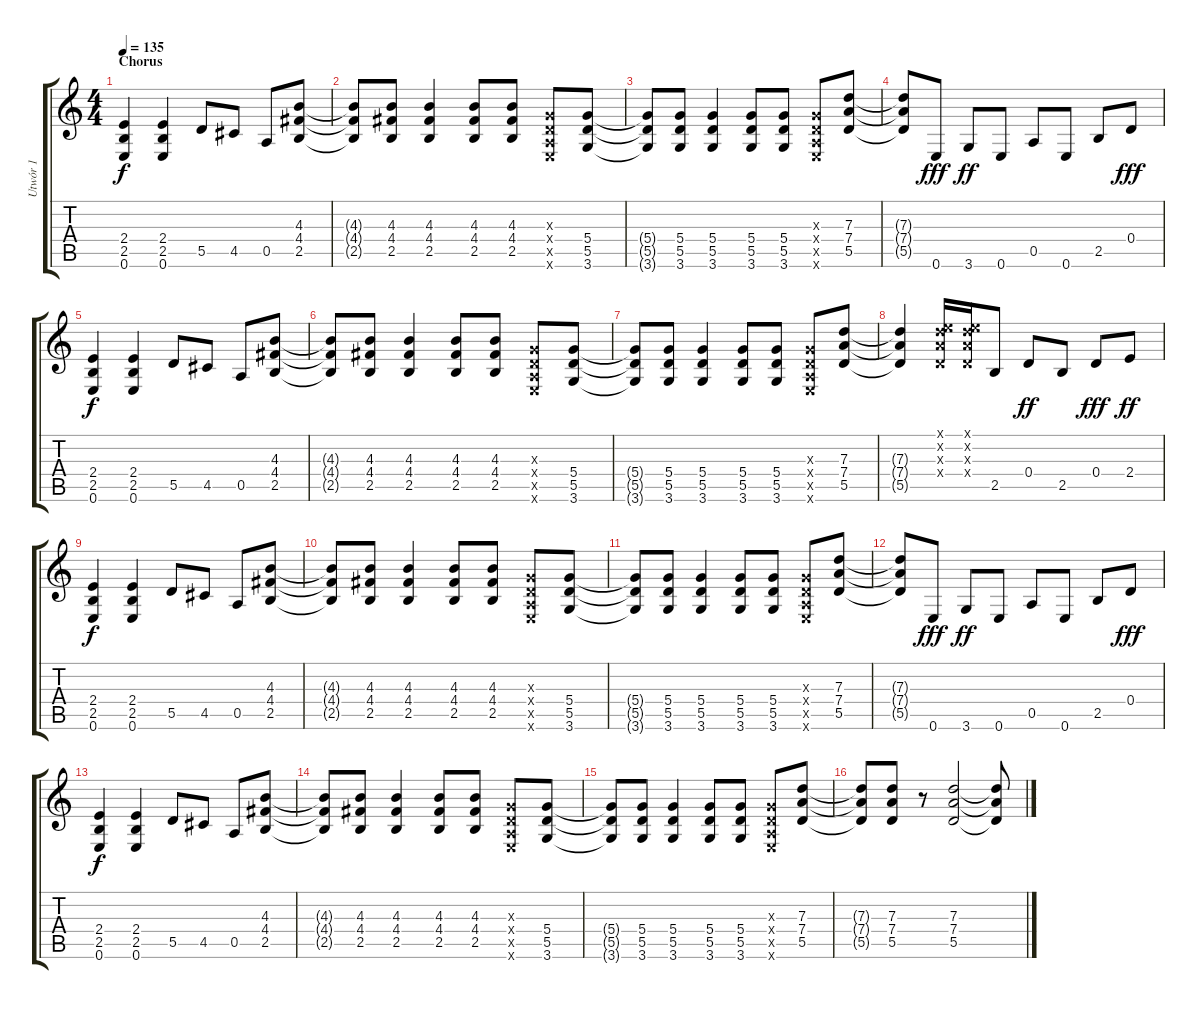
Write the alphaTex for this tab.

\track ("Utwór 1" "Utwór 1") {instrument distortionguitar}
\staff {score tabs}
\tuning (E4 B3 G3 D3 A2 E2) {hide}
\ts (4 4)
\section ("" "Chorus")
\tempo 135
\clef g2
\ks c
(2.4 2.5 0.6).4{dy f} (2.4 2.5 0.6).4 5.5.8 4.5.8 0.5.8 (4.3 4.4 2.5).8 |
(4.3{t} 4.4{t} 2.5{t}).8 (4.3 4.4 2.5).8 (4.3 4.4 2.5).4 (4.3 4.4 2.5).8 (4.3 4.4 2.5).8 (0.3{x} 0.4{x} 0.5{x} 0.6{x}).8 (5.4 5.5 3.6).8 |
(5.4{t} 5.5{t} 3.6{t}).8 (5.4 5.5 3.6).8 (5.4 5.5 3.6).4 (5.4 5.5 3.6).8 (5.4 5.5 3.6).8 (0.3{x} 0.4{x} 0.5{x} 0.6{x}).8 (7.3 7.4 5.5).8 |
(7.3{t} 7.4{t} 5.5{t}).8 0.6.8{dy fff} 3.6.8{dy ff} 0.6.8 0.5.8 0.6.8 2.5.8 0.4.8{dy fff} |
(2.4 2.5 0.6).4{dy f} (2.4 2.5 0.6).4 5.5.8 4.5.8 0.5.8 (4.3 4.4 2.5).8 |
(4.3{t} 4.4{t} 2.5{t}).8 (4.3 4.4 2.5).8 (4.3 4.4 2.5).4 (4.3 4.4 2.5).8 (4.3 4.4 2.5).8 (0.3{x} 0.4{x} 0.5{x} 0.6{x}).8 (5.4 5.5 3.6).8 |
(5.4{t} 5.5{t} 3.6{t}).8 (5.4 5.5 3.6).8 (5.4 5.5 3.6).4 (5.4 5.5 3.6).8 (5.4 5.5 3.6).8 (0.3{x} 0.4{x} 0.5{x} 0.6{x}).8 (7.3 7.4 5.5).8 |
(7.3{t} 7.4{t} 5.5{t}).4 (0.1{x} 3.2{x} 2.3{x} 0.4{x}).16 (0.1{x} 3.2{x} 2.3{x} 0.4{x}).16 2.5.8 0.4.8{dy ff} 2.5.8 0.4.8{dy fff} 2.4.8{dy ff} |
(2.4 2.5 0.6).4{dy f} (2.4 2.5 0.6).4 5.5.8 4.5.8 0.5.8 (4.3 4.4 2.5).8 |
(4.3{t} 4.4{t} 2.5{t}).8 (4.3 4.4 2.5).8 (4.3 4.4 2.5).4 (4.3 4.4 2.5).8 (4.3 4.4 2.5).8 (0.3{x} 0.4{x} 0.5{x} 0.6{x}).8 (5.4 5.5 3.6).8 |
(5.4{t} 5.5{t} 3.6{t}).8 (5.4 5.5 3.6).8 (5.4 5.5 3.6).4 (5.4 5.5 3.6).8 (5.4 5.5 3.6).8 (0.3{x} 0.4{x} 0.5{x} 0.6{x}).8 (7.3 7.4 5.5).8 |
(7.3{t} 7.4{t} 5.5{t}).8 0.6.8{dy fff} 3.6.8{dy ff} 0.6.8 0.5.8 0.6.8 2.5.8 0.4.8{dy fff} |
(2.4 2.5 0.6).4{dy f} (2.4 2.5 0.6).4 5.5.8 4.5.8 0.5.8 (4.3 4.4 2.5).8 |
(4.3{t} 4.4{t} 2.5{t}).8 (4.3 4.4 2.5).8 (4.3 4.4 2.5).4 (4.3 4.4 2.5).8 (4.3 4.4 2.5).8 (0.3{x} 0.4{x} 0.5{x} 0.6{x}).8 (5.4 5.5 3.6).8 |
(5.4{t} 5.5{t} 3.6{t}).8 (5.4 5.5 3.6).8 (5.4 5.5 3.6).4 (5.4 5.5 3.6).8 (5.4 5.5 3.6).8 (0.3{x} 0.4{x} 0.5{x} 0.6{x}).8 (7.3 7.4 5.5).8 |
(7.3{t} 7.4{t} 5.5{t}).8 (7.3 7.4 5.5).8 r.8 (7.3 7.4 5.5).2 (7.3{t} 7.4{t} 5.5{t}).8
